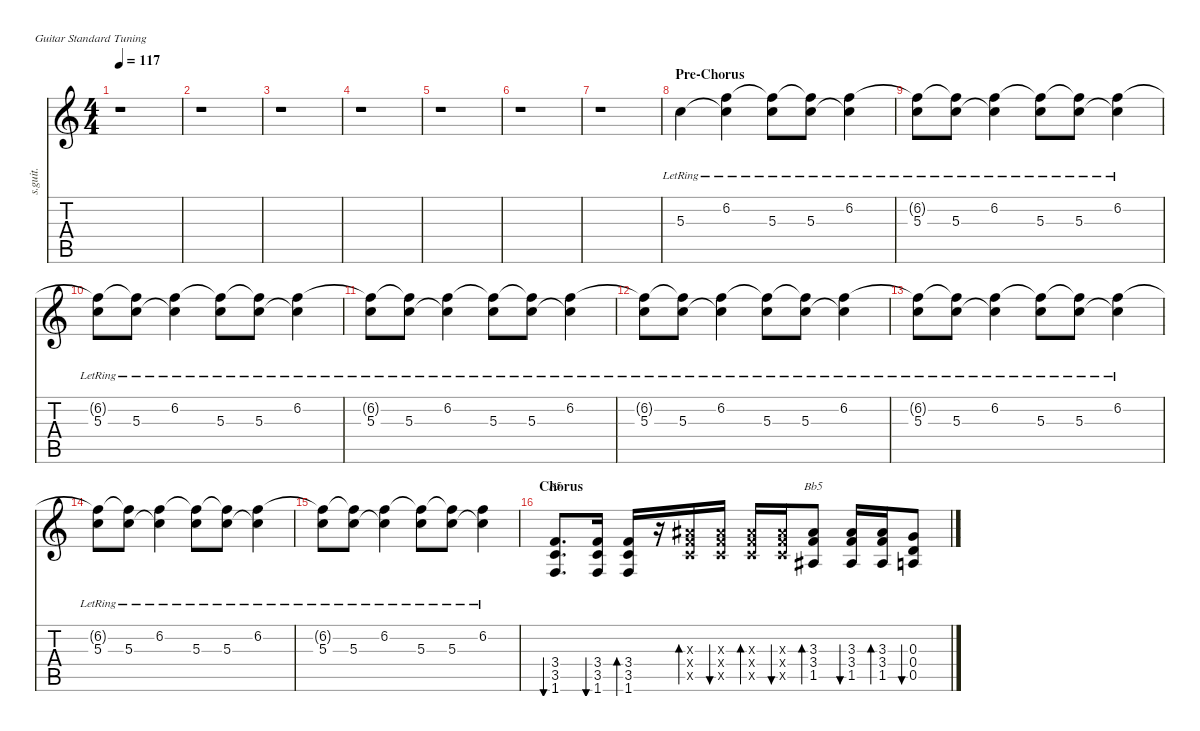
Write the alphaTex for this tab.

\defaultSystemsLayout 4
\hideDynamics
\bracketExtendMode nobrackets
\track ("Kurt Cobain" "s.guit.") {instrument distortionguitar}
\staff {score tabs}
\tuning (E4 B3 G3 D3 A2 E2)
\chord ("F5" 3 1 2 2 0 x) {showdiagram false}
\chord ("Bb5" 3 1 2 2 0 x) {showdiagram false}
\ts (4 4)
\tempo 117
\clef g2
\ks c
r.1{dy f} |
r.1 |
r.1 |
r.1 |
r.1 |
r.1 |
r.1 |
\section ("" "Pre-Chorus")
5.3{lr}.4{lyrics (0 "") lyrics (1 "") lyrics (2 "") lyrics (3 "") lyrics (4 "") dy mf} (6.2{lr} 5.3{lr t}).4{lyrics (0 "") lyrics (1 "") lyrics (2 "") lyrics (3 "") lyrics (4 "")} (6.2{lr t} 5.3{lr}).8{lyrics (0 "") lyrics (1 "") lyrics (2 "") lyrics (3 "") lyrics (4 "") dy f} (6.2{lr t} 5.3{lr}).8{lyrics (0 "") lyrics (1 "") lyrics (2 "") lyrics (3 "") lyrics (4 "")} (6.2{lr} 5.3{lr t}).4{lyrics (0 "") lyrics (1 "") lyrics (2 "") lyrics (3 "") lyrics (4 "") dy mf} |
(6.2{lr t} 5.3{lr}).8{lyrics (0 "") lyrics (1 "") lyrics (2 "") lyrics (3 "") lyrics (4 "") dy f} (6.2{lr t} 5.3{lr}).8{lyrics (0 "") lyrics (1 "") lyrics (2 "") lyrics (3 "") lyrics (4 "")} (6.2{lr} 5.3{lr t}).4{lyrics (0 "") lyrics (1 "") lyrics (2 "") lyrics (3 "") lyrics (4 "") dy mf} (6.2{lr t} 5.3{lr}).8{lyrics (0 "") lyrics (1 "") lyrics (2 "") lyrics (3 "") lyrics (4 "") dy f} (6.2{lr t} 5.3{lr}).8{lyrics (0 "") lyrics (1 "") lyrics (2 "") lyrics (3 "") lyrics (4 "")} (6.2{lr} 5.3{lr t}).4{lyrics (0 "") lyrics (1 "") lyrics (2 "") lyrics (3 "") lyrics (4 "") dy mf} |
(6.2{lr t} 5.3{lr}).8{lyrics (0 "") lyrics (1 "") lyrics (2 "") lyrics (3 "") lyrics (4 "") dy f} (6.2{lr t} 5.3{lr}).8{lyrics (0 "") lyrics (1 "") lyrics (2 "") lyrics (3 "") lyrics (4 "")} (6.2{lr} 5.3{lr t}).4{lyrics (0 "") lyrics (1 "") lyrics (2 "") lyrics (3 "") lyrics (4 "") dy mf} (6.2{lr t} 5.3{lr}).8{lyrics (0 "") lyrics (1 "") lyrics (2 "") lyrics (3 "") lyrics (4 "") dy f} (6.2{lr t} 5.3{lr}).8{lyrics (0 "") lyrics (1 "") lyrics (2 "") lyrics (3 "") lyrics (4 "")} (6.2{lr} 5.3{lr t}).4{lyrics (0 "") lyrics (1 "") lyrics (2 "") lyrics (3 "") lyrics (4 "") dy mf} |
(6.2{lr t} 5.3{lr}).8{lyrics (0 "") lyrics (1 "") lyrics (2 "") lyrics (3 "") lyrics (4 "") dy f} (6.2{lr t} 5.3{lr}).8{lyrics (0 "") lyrics (1 "") lyrics (2 "") lyrics (3 "") lyrics (4 "")} (6.2{lr} 5.3{lr t}).4{lyrics (0 "") lyrics (1 "") lyrics (2 "") lyrics (3 "") lyrics (4 "") dy mf} (6.2{lr t} 5.3{lr}).8{lyrics (0 "") lyrics (1 "") lyrics (2 "") lyrics (3 "") lyrics (4 "") dy f} (6.2{lr t} 5.3{lr}).8{lyrics (0 "") lyrics (1 "") lyrics (2 "") lyrics (3 "") lyrics (4 "")} (6.2{lr} 5.3{lr t}).4{lyrics (0 "") lyrics (1 "") lyrics (2 "") lyrics (3 "") lyrics (4 "") dy mf} |
(6.2{lr t} 5.3{lr}).8{lyrics (0 "") lyrics (1 "") lyrics (2 "") lyrics (3 "") lyrics (4 "") dy f} (6.2{lr t} 5.3{lr}).8{lyrics (0 "") lyrics (1 "") lyrics (2 "") lyrics (3 "") lyrics (4 "")} (6.2{lr} 5.3{lr t}).4{lyrics (0 "") lyrics (1 "") lyrics (2 "") lyrics (3 "") lyrics (4 "") dy mf} (6.2{lr t} 5.3{lr}).8{lyrics (0 "") lyrics (1 "") lyrics (2 "") lyrics (3 "") lyrics (4 "") dy f} (6.2{lr t} 5.3{lr}).8{lyrics (0 "") lyrics (1 "") lyrics (2 "") lyrics (3 "") lyrics (4 "")} (6.2{lr} 5.3{lr t}).4{lyrics (0 "") lyrics (1 "") lyrics (2 "") lyrics (3 "") lyrics (4 "") dy mf} |
(6.2{lr t} 5.3{lr}).8{lyrics (0 "") lyrics (1 "") lyrics (2 "") lyrics (3 "") lyrics (4 "") dy f} (6.2{lr t} 5.3{lr}).8{lyrics (0 "") lyrics (1 "") lyrics (2 "") lyrics (3 "") lyrics (4 "")} (6.2{lr} 5.3{lr t}).4{lyrics (0 "") lyrics (1 "") lyrics (2 "") lyrics (3 "") lyrics (4 "") dy mf} (6.2{lr t} 5.3{lr}).8{lyrics (0 "") lyrics (1 "") lyrics (2 "") lyrics (3 "") lyrics (4 "") dy f} (6.2{lr t} 5.3{lr}).8{lyrics (0 "") lyrics (1 "") lyrics (2 "") lyrics (3 "") lyrics (4 "")} (6.2{lr} 5.3{lr t}).4{lyrics (0 "") lyrics (1 "") lyrics (2 "") lyrics (3 "") lyrics (4 "") dy mf} |
(6.2{lr t} 5.3{lr}).8{lyrics (0 "") lyrics (1 "") lyrics (2 "") lyrics (3 "") lyrics (4 "") dy f} (6.2{lr t} 5.3{lr}).8{lyrics (0 "") lyrics (1 "") lyrics (2 "") lyrics (3 "") lyrics (4 "")} (6.2{lr} 5.3{lr t}).4{lyrics (0 "") lyrics (1 "") lyrics (2 "") lyrics (3 "") lyrics (4 "") dy mf} (6.2{lr t} 5.3{lr}).8{lyrics (0 "") lyrics (1 "") lyrics (2 "") lyrics (3 "") lyrics (4 "") dy f} (6.2{lr t} 5.3{lr}).8{lyrics (0 "") lyrics (1 "") lyrics (2 "") lyrics (3 "") lyrics (4 "")} (6.2{lr} 5.3{lr t}).4{lyrics (0 "") lyrics (1 "") lyrics (2 "") lyrics (3 "") lyrics (4 "") dy mf} |
(6.2{lr t} 5.3{lr}).8{lyrics (0 "") lyrics (1 "") lyrics (2 "") lyrics (3 "") lyrics (4 "") dy f} (6.2{lr t} 5.3{lr}).8{lyrics (0 "") lyrics (1 "") lyrics (2 "") lyrics (3 "") lyrics (4 "")} (6.2{lr} 5.3{lr t}).4{lyrics (0 "") lyrics (1 "") lyrics (2 "") lyrics (3 "") lyrics (4 "") dy mf} (6.2{lr t} 5.3{lr}).8{lyrics (0 "") lyrics (1 "") lyrics (2 "") lyrics (3 "") lyrics (4 "") dy f} (6.2{lr t} 5.3{lr}).8{lyrics (0 "") lyrics (1 "") lyrics (2 "") lyrics (3 "") lyrics (4 "")} (6.2{lr} 5.3{lr t}).4{lyrics (0 "") lyrics (1 "") lyrics (2 "") lyrics (3 "") lyrics (4 "") dy mf} |
\section ("" "Chorus")
(3.4 3.5 1.6).8{d bu 30 ch "F5" lyrics (0 "") lyrics (1 "") lyrics (2 "") lyrics (3 "") lyrics (4 "") dy f} (3.4 3.5 1.6).16{bu 30 lyrics (0 "") lyrics (1 "") lyrics (2 "") lyrics (3 "") lyrics (4 "")} (3.4 3.5 1.6).16{bd 30 lyrics (0 "") lyrics (1 "") lyrics (2 "") lyrics (3 "") lyrics (4 "")} r.16 (3.3{x acc #} 3.4{x} 3.5{x}).16{bd 30 lyrics (0 "") lyrics (1 "") lyrics (2 "") lyrics (3 "") lyrics (4 "")} (3.3{x acc #} 3.4{x} 3.5{x}).16{bu 30 lyrics (0 "") lyrics (1 "") lyrics (2 "") lyrics (3 "") lyrics (4 "")} (3.3{x acc #} 3.4{x} 3.5{x}).16{bd 30 lyrics (0 "") lyrics (1 "") lyrics (2 "") lyrics (3 "") lyrics (4 "")} (3.3{x acc #} 3.4{x} 3.5{x}).16{bu 30 lyrics (0 "") lyrics (1 "") lyrics (2 "") lyrics (3 "") lyrics (4 "")} (3.3{acc #} 3.4 1.5{acc #}).8{bd 30 ch "Bb5" lyrics (0 "") lyrics (1 "") lyrics (2 "") lyrics (3 "") lyrics (4 "")} (3.3{acc #} 3.4 1.5{acc #}).16{bu 30 lyrics (0 "") lyrics (1 "") lyrics (2 "") lyrics (3 "") lyrics (4 "")} (3.3{acc #} 3.4 1.5{acc #}).16{bd 30 lyrics (0 "") lyrics (1 "") lyrics (2 "") lyrics (3 "") lyrics (4 "")} (0.3 0.4 0.5).8{bu 30 lyrics (0 "") lyrics (1 "") lyrics (2 "") lyrics (3 "") lyrics (4 "")}
